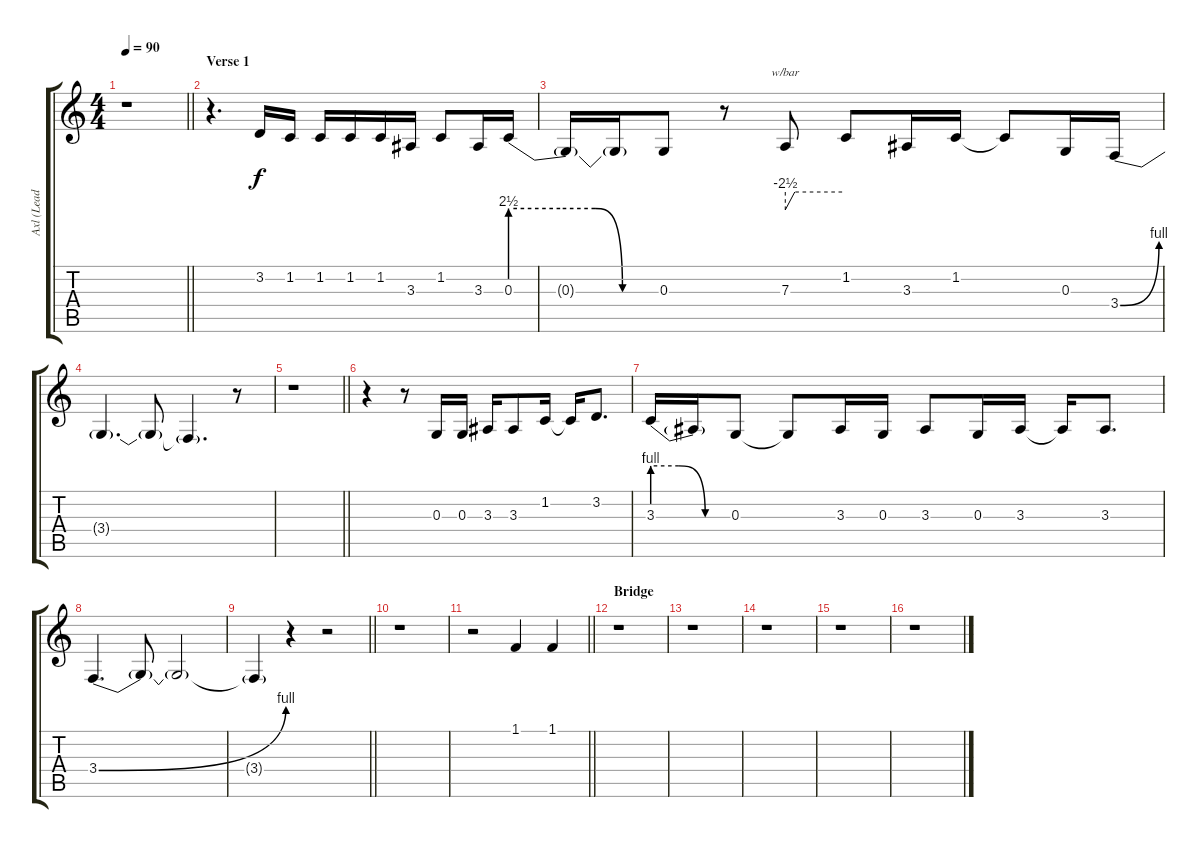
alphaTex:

\track ("Axl (Lead Vocals)" "Axl (Lead ") {instrument lead2sawtooth}
\staff {score tabs}
\tuning (E4 B3 G3 D3 A2 E2) {hide}
\ts (4 4)
\tempo 90
\clef g2
\barLineRight lightlight
\ks c
r.1{dy mp} |
\section ("" "Verse 1")
r.4{d} 3.2.16{dy f} 1.2.16 1.2.16 1.2.16 1.2.16 3.3.16 1.2.8 3.3.16 0.3{be (custom 0 10 20 10 34 10 45 0 60 0)}.16 |
0.3{t}.16 0.3{t}.16 0.3.8 r.8 7.3.8{tbe (custom default 0 -10 10 0 60 0)} 1.2.8 3.3.16 1.2.16 1.2{t}.8 0.3.16 3.4{be (bend 0 0 60 4)}.16 |
3.4{t}.4{d} 3.4{t}.8 3.4{t}.4{d} r.8 |
\barLineRight lightlight
r.1 |
r.4 r.8 0.3.16 0.3.16 3.3.16 3.3.8 1.2.16 1.2{t}.16 3.2.8{d} |
3.3{be (custom 0 4 20 4 40 0 60 0)}.16 3.3{t}.16 0.3.8 0.3{t}.8 3.3.16 0.3.16 3.3.8 0.3.16 3.3.16 3.3{t}.16 3.3.8{d} |
3.4{be (bend 0 0 60 4)}.4{d} 3.4{t}.8 3.4{t}.2 |
\barLineRight lightlight
3.4{t}.4 r.4 r.2 |
r.1 |
\barLineRight lightlight
r.2 1.1.4 1.1.4 |
\section ("" "Bridge")
r.1 |
r.1 |
r.1 |
r.1 |
r.1
